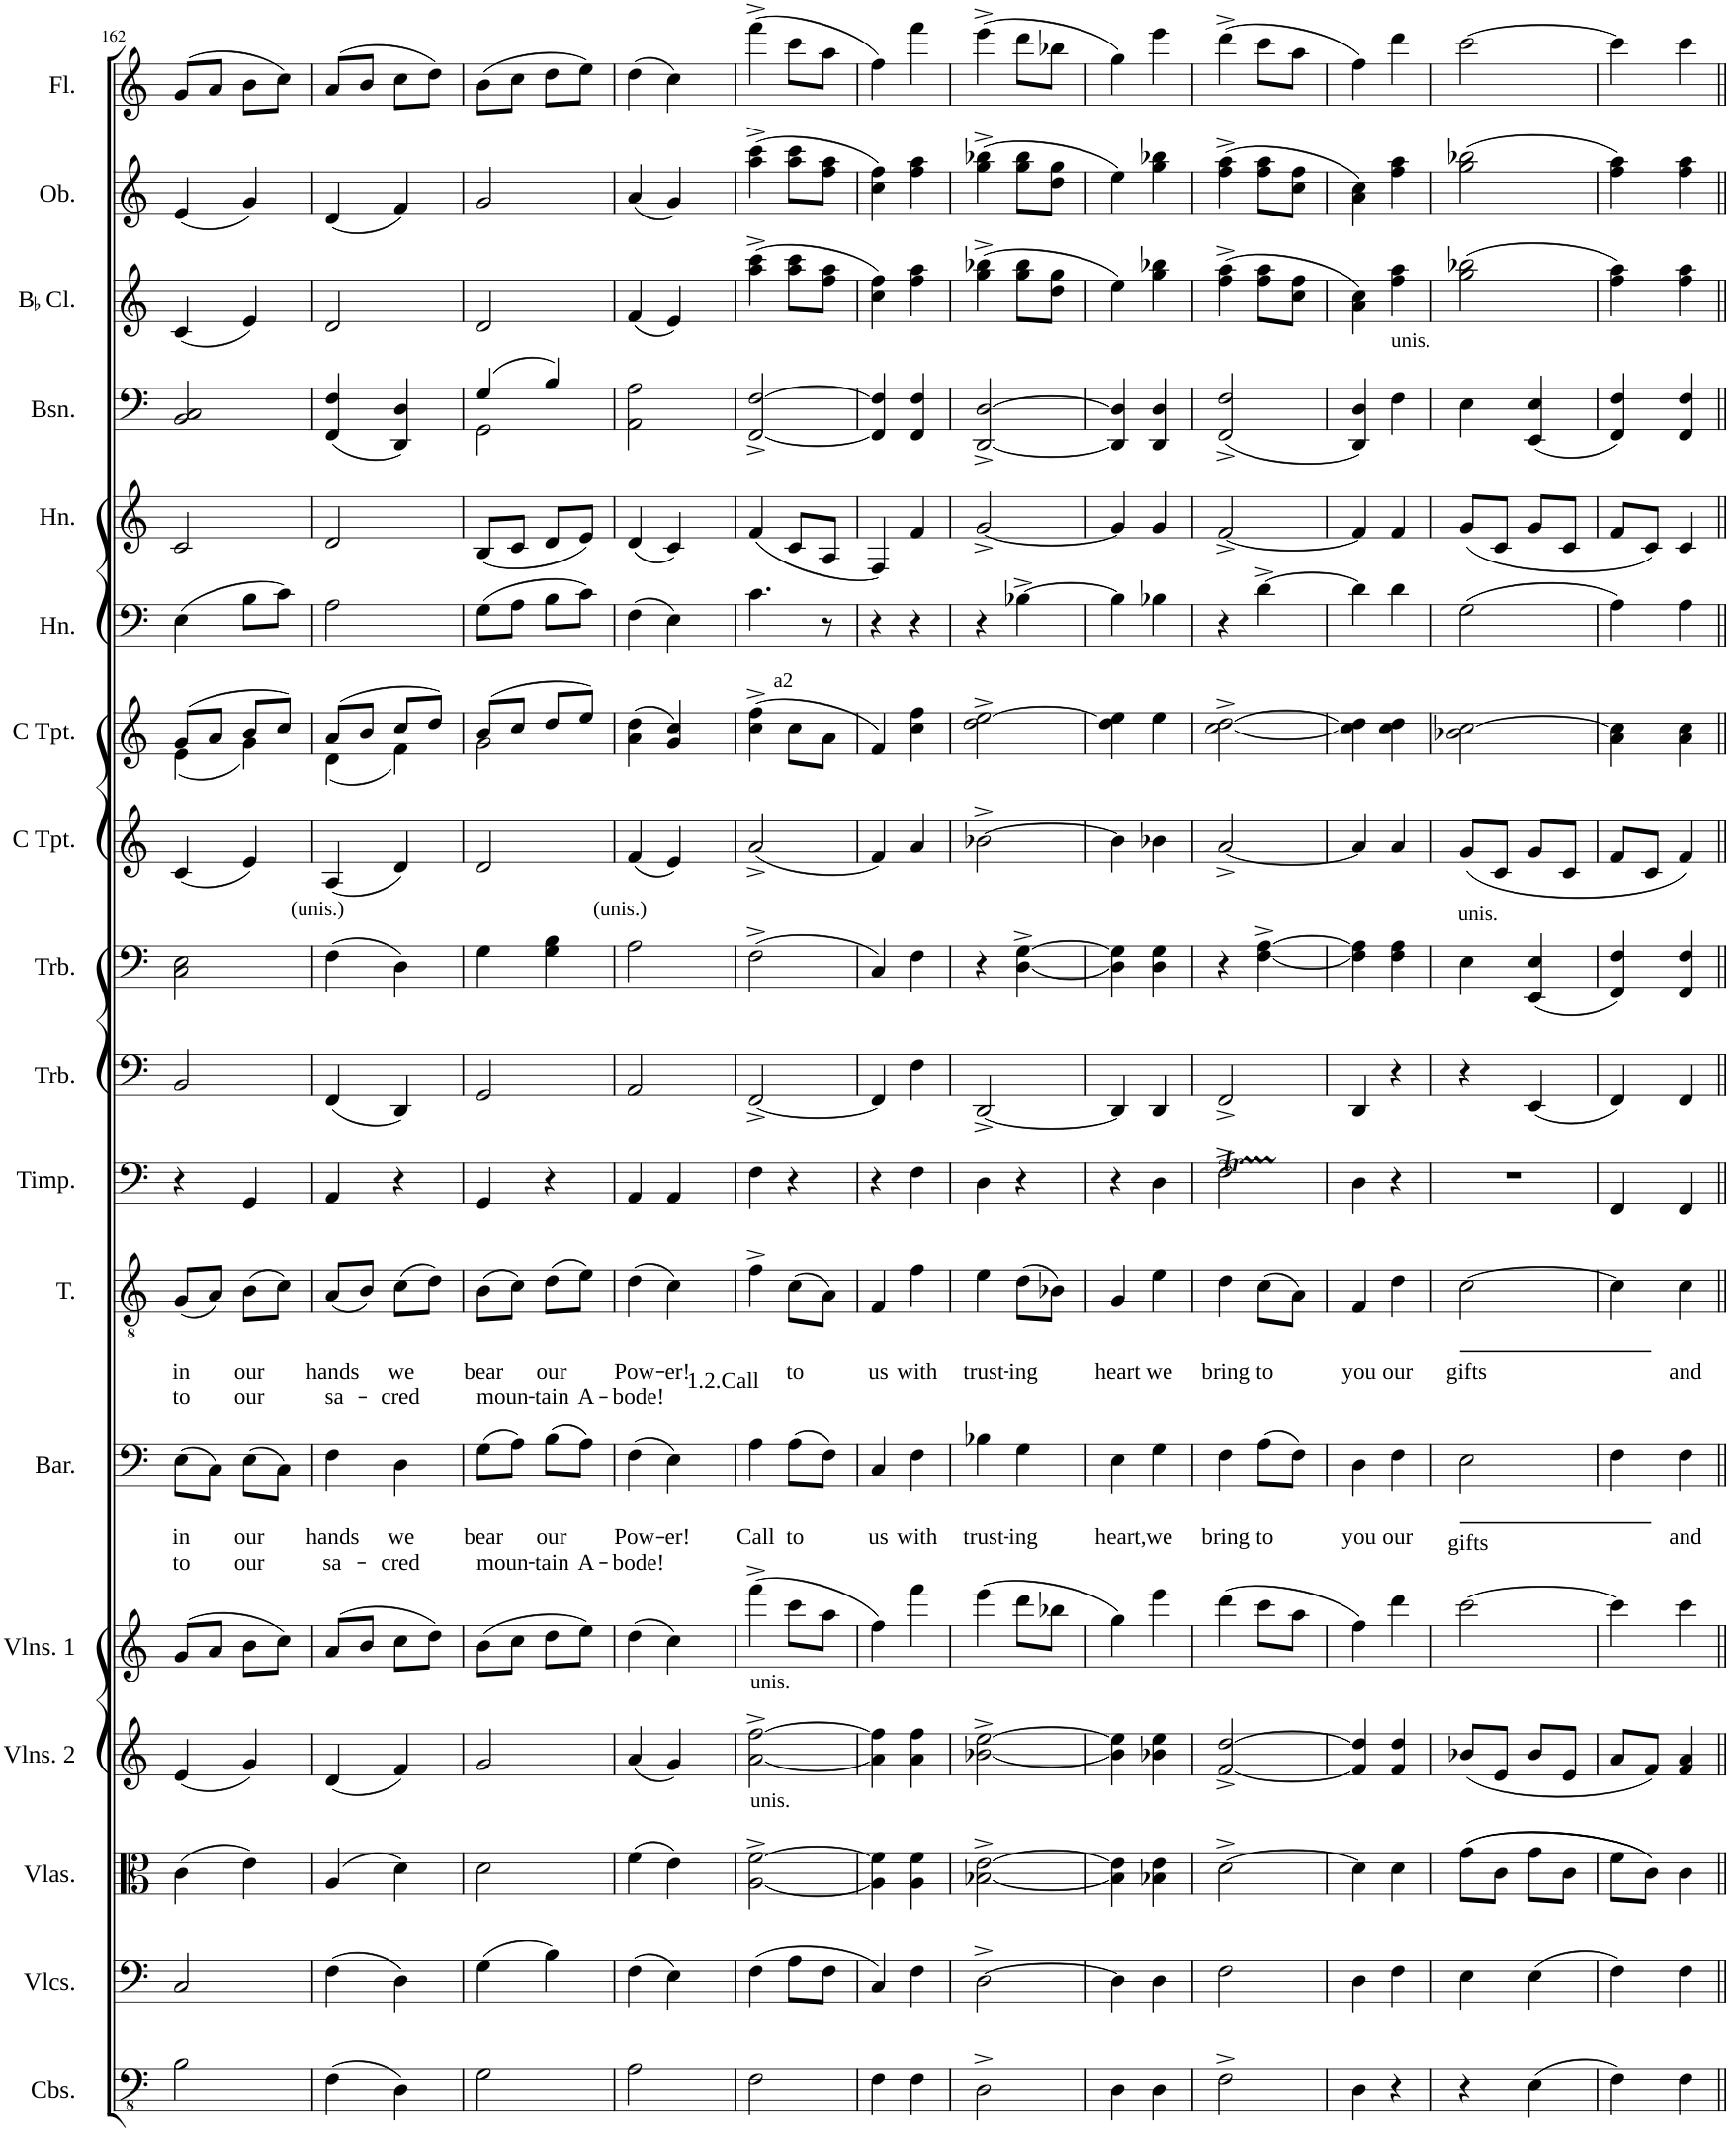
**kern	**kern	**kern	**kern	**kern	**kern	**text	**text	**kern	**text	**text	**kern	**kern	**kern	**kern	**kern	**kern	**kern	**kern	**kern	**kern	**kern
*part18	*part17	*part16	*part15	*part14	*part13	*part13	*part13	*part12	*part12	*part12	*part11	*part10	*part9	*part8	*part7	*part6	*part5	*part4	*part3	*part2	*part1
*staff18	*staff17	*staff16	*staff15	*staff14	*staff13	*staff13	*staff13	*staff12	*staff12	*staff12	*staff11	*staff10	*staff9	*staff8	*staff7	*staff6	*staff5	*staff4	*staff3	*staff2	*staff1
*I"Contrabasses	*I"Violoncellos	*I"Violas	*I"Violins 2	*I"Violins 1	*I"Baritone	*	*	*I"Tenor	*	*	*I"Timpani	*I"Trombone	*I"Trombone	*I"C Trumpet	*I"C Trumpet	*I"Horn	*I"Horn	*I"Bassoon	*I"BaccidentalFlat Clarinet	*I"Oboe	*I"Flute
*I'Cbs.	*I'Vlcs.	*I'Vlas.	*I'Vlns. 2	*I'Vlns. 1	*I'Bar.	*	*	*I'T.	*	*	*I'Timp.	*I'Trb.	*I'Trb.	*I'C Tpt.	*I'C Tpt.	*I'Hn.	*I'Hn.	*I'Bsn.	*I'BaccidentalFlat Cl.	*I'Ob.	*I'Fl.
!!LO:PB:g=z
*clefFv4	*clefF4	*clefC3	*clefG2	*clefG2	*clefF4	*	*	*clefGv2	*	*	*clefF4	*clefF4	*clefF4	*clefG2	*clefG2	*clefF4	*clefG2	*clefF4	*clefG2	*clefG2	*clefG2
*	*	*	*	*	*	*	*	*	*	*	*	*	*	*	*	*ITrd4c7	*ITrd4c7	*	*ITrd1c2	*	*
*k[]	*k[]	*k[]	*k[]	*k[]	*k[]	*	*	*k[]	*	*	*k[]	*k[]	*k[]	*k[]	*k[]	*k[]	*k[]	*k[]	*k[]	*k[]	*k[]
*M2/4	*M2/4	*M2/4	*M2/4	*M2/4	*M2/4	*	*	*M2/4	*	*	*M2/4	*M2/4	*M2/4	*M2/4	*M2/4	*M2/4	*M2/4	*M2/4	*M2/4	*M2/4	*M2/4
=162	=162	=162	=162	=162	=162	=162	=162	=162	=162	=162	=162	=162	=162	=162	=162	=162	=162	=162	=162	=162	=162
!	!	!	!	!	!	!LO:LY:b	!LO:LY:b	!	!LO:LY:b	!LO:LY:b	!	!	!	!	!	!	!	!	!	!	!
*	*	*	*	*	*	*	*	*	*	*	*	*	*	*	*^	*	*	*	*	*	*
2BB\	2C/	(4c\	(4e/	(8g/L	(8E\L	in	to	(8G/L	in	to	4r	2BB/	2C\ 2E\	(4c/	(8g/L	(4e\	(4E\	2c/	2BB/ 2C/	(4c/	(4e/	(8g/L
.	.	.	.	8a/J	8C\J)	.	.	8A/J)	.	.	.	.	.	.	8a/J	.	.	.	.	.	.	8a/J
!	!	!	!	!	!	!LO:LY:b	!LO:LY:b	!	!LO:LY:b	!LO:LY:b	!	!	!	!	!	!	!	!	!	!	!	!
.	.	4e\)	4g/)	8b\L	(8E\L	our	our	(8B\L	our	our	4GG/	.	.	4e/)	8b/L	4g\)	8B\L	.	.	4e/)	4g/)	8b\L
.	.	.	.	8cc\J)	8C\J)	.	.	8c\J)	.	.	.	.	.	.	8cc/J)	.	8c\J)	.	.	.	.	8cc\J)
=163	=163	=163	=163	=163	=163	=163	=163	=163	=163	=163	=163	=163	=163	=163	=163	=163	=163	=163	=163	=163	=163	=163
!	!	!	!	!	!	!	!	!	!	!	!	!	!LO:TX:a:t=(unis.)	!	!	!	!	!	!	!	!	!
!	!	!	!	!	!	!LO:LY:b	!LO:LY:b	!	!LO:LY:b	!LO:LY:b	!	!	!	!	!	!	!	!	!	!	!	!
(4FF\	(4F\	(4A/	(4d/	(8a/L	4F\	hands	sa-	(8A/L	hands	sa-	4AA/	(4FF/	(4F\	(4A/	(8a/L	(4d\	2A\	2d/	(4FF/ 4F/	2d/	(4d/	(8a/L
.	.	.	.	8b/J	.	.	.	8B/J)	.	.	.	.	.	.	8b/J	.	.	.	.	.	.	8b/J
!	!	!	!	!	!	!LO:LY:b	!LO:LY:b	!	!LO:LY:b	!LO:LY:b	!	!	!	!	!	!	!	!	!	!	!	!
4DD\)	4D\)	4d\)	4f/)	8cc\L	4D\	we	-cred	(8c\L	we	cred	4r	4DD/)	4D\)	4d/)	8cc/L	4f\)	.	.	4DD/ 4D/)	.	4f/)	8cc\L
.	.	.	.	8dd\J)	.	.	.	8d\J)	.	.	.	.	.	.	8dd/J)	.	.	.	.	.	.	8dd\J)
=164	=164	=164	=164	=164	=164	=164	=164	=164	=164	=164	=164	=164	=164	=164	=164	=164	=164	=164	=164	=164	=164	=164
!	!	!	!	!	!	!LO:LY:b	!LO:LY:b	!	!LO:LY:b	!LO:LY:b	!	!	!	!	!	!	!	!	!	!	!	!
*	*	*	*	*	*	*	*	*	*	*	*	*	*	*	*	*	*	*	*^	*	*	*
2GG\	(4G\	2d\	2g/	(8b\L	(8G\L	bear	moun-	(8B\L	bear	moun-	4GG/	2GG/	4G\	2d/	(8b/L	2g\	(8G\L	(8B/L	(4G/	2GG\	2d/	2g/	(8b\L
.	.	.	.	8cc\J	8A\J)	.	.	8c\J)	.	.	.	.	.	.	8cc/J	.	8A\J	8c/J	.	.	.	.	8cc\J
!	!	!	!	!	!	!LO:LY:b	!LO:LY:b	!	!LO:LY:b	!LO:LY:b	!	!	!	!	!	!	!	!	!	!	!	!	!
.	4B\)	.	.	8dd\L	(8B\L	our	tain	(8d\L	our	tain	4r	.	4G\ 4B\	.	8dd/L	.	8B\L	8d/L	4B/)	.	.	.	8dd\L
!	!	!	!	!	!	!	!LO:LY:b	!	!	!LO:LY:b	!	!	!	!	!	!	!	!	!	!	!	!	!
.	.	.	.	8ee\J)	8A\J)	.	A-	8e\J)	.	A-	.	.	.	.	8ee/J)	.	8c\J)	8e/J)	.	.	.	.	8ee\J)
*	*	*	*	*	*	*	*	*	*	*	*	*	*	*	*v	*v	*	*	*v	*v	*	*	*
=165	=165	=165	=165	=165	=165	=165	=165	=165	=165	=165	=165	=165	=165	=165	=165	=165	=165	=165	=165	=165	=165
!	!	!	!	!	!	!	!	!	!	!	!	!	!LO:TX:a:t=(unis.)	!	!	!	!	!	!	!	!
!	!	!	!	!	!	!LO:LY:b	!LO:LY:b	!	!LO:LY:b	!LO:LY:b	!	!	!	!	!	!	!	!	!	!	!
2AA\	(4F\	(4f\	(4a/	(4dd\	(4F\	Pow-	-bode!	(4d\	Pow-	-bode!	4AA/	2AA/	2A\	(4f/	(4a\ 4dd\	(4F\	(4d/	2AA\ 2A\	(4f/	(4a/	(4dd\
!	!	!	!	!	!	!LO:LY:b	!	!	!LO:LY:b	!	!	!	!	!	!	!	!	!	!	!	!
.	4E\)	4e\)	4g/)	4cc\)	4E\)	-er!	.	4c\)	-er!	.	4AA/	.	.	4e/)	4g/ 4cc/)	4E\)	4c/)	.	4e/)	4g/)	4cc\)
=166	=166	=166	=166	=166	=166	=166	=166	=166	=166	=166	=166	=166	=166	=166	=166	=166	=166	=166	=166	=166	=166
!	!	!	!LO:TX:a:t=unis.	!	!	!	!	!	!	!	!	!	!	!	!	!	!	!	!	!	!
!	!	!LO:TX:a:t=unis.	!	!	!	!	!	!	!	!	!	!	!	!	!	!	!	!	!	!	!
!	!	!	!	!	!	!LO:LY:b	!	!	!LO:LY:b	!	!	!	!	!	!	!	!	!	!	!	!
2FF\	(4F\	[2A\^ [2f\^	[2a\^ [2ff\^	(4fff^\	4A\	Call	.	4f^\	1.2.Call	.	4F\	[2FF^/	(2F^\	(2a^/	(4cc\^ 4ff\^	4.c\	(4f/	[2FF/^ [2F/^	(4aa\^ 4ccc\^	(4aa\^ 4ccc\^	(4fff^\
!	!	!	!	!	!	!	!	!	!	!	!	!	!	!	!LO:TX:a:t=a2	!	!	!	!	!	!
!	!	!	!	!	!	!LO:LY:b	!	!	!LO:LY:b	!	!	!	!	!	!	!	!	!	!	!	!
.	8A\L	.	.	8ccc\L	(8A\L	to	.	(8c\L	to	.	4r	.	.	.	8cc\L	.	8c/L	.	8aa\ 8ccc\L	8aa\ 8ccc\L	8ccc\L
.	8F\J	.	.	8aa\J	8F\J)	.	.	8A\J)	.	.	.	.	.	.	8a\J	8r	8A/J	.	8ff\ 8aa\J	8ff\ 8aa\J	8aa\J
=167	=167	=167	=167	=167	=167	=167	=167	=167	=167	=167	=167	=167	=167	=167	=167	=167	=167	=167	=167	=167	=167
!	!	!	!	!	!	!LO:LY:b	!	!	!LO:LY:b	!	!	!	!	!	!	!	!	!	!	!	!
4FF\	4C/)	4A\] 4f\]	4a\] 4ff\]	4ff\)	4C/	us	.	4F/	us	.	4r	4FF/]	4C/)	4f/)	4f/)	4r	4F/)	4FF/] 4F/]	4cc\ 4ff\)	4cc\ 4ff\)	4ff\)
!	!	!	!	!	!	!LO:LY:b	!	!	!LO:LY:b	!	!	!	!	!	!	!	!	!	!	!	!
4FF\	4F\	4A\ 4f\	4a\ 4ff\	4fff\	4F\	with	.	4f\	with	.	4F\	4F\	4F\	4a/	4cc\ 4ff\	4r	4f/	4FF/ 4F/	4ff\ 4aa\	4ff\ 4aa\	4fff\
=168	=168	=168	=168	=168	=168	=168	=168	=168	=168	=168	=168	=168	=168	=168	=168	=168	=168	=168	=168	=168	=168
!	!	!	!	!	!	!LO:LY:b	!	!	!LO:LY:b	!	!	!	!	!	!	!	!	!	!	!	!
2DD^\	[2D^\	[2B-X\^ [2e\^	[2b-X\^ [2ee\^	(4eee\	4B-X\	trust-	.	4e\	trust-	.	4D\	[2DD^/	4r	[2b-X^\	2dd\^ [2ee\^	4r	[2g^/	[2DD/^ [2D/^	(4gg\^ 4bb-X\^	(4gg\^ 4bb-X\^	(4eee^\
!	!	!	!	!	!	!LO:LY:b	!	!	!LO:LY:b	!	!	!	!	!	!	!	!	!	!	!	!
.	.	.	.	8ddd\L	4G\	-ing	.	(8d\L	-ing	.	4r	.	[4D\^ [4G\^	.	.	[4B-X^\	.	.	8gg\ 8bb-\L	8gg\ 8bb-\L	8ddd\L
.	.	.	.	8bb-X\J	.	.	.	8B-X\J)	.	.	.	.	.	.	.	.	.	.	8dd\ 8gg\J	8dd\ 8gg\J	8bb-X\J
=169	=169	=169	=169	=169	=169	=169	=169	=169	=169	=169	=169	=169	=169	=169	=169	=169	=169	=169	=169	=169	=169
!	!	!	!	!	!	!LO:LY:b	!	!	!LO:LY:b	!	!	!	!	!	!	!	!	!	!	!	!
4DD\	4D\]	4B-\] 4e\]	4b-\] 4ee\]	4gg\)	4E\	heart,	.	4G/	heart	.	4r	4DD/]	4D\] 4G\]	4b-\]	4dd\ 4ee\]	4B-\]	4g/]	4DD/] 4D/]	4ee\)	4ee\)	4gg\)
!	!	!	!	!	!	!LO:LY:b	!	!	!LO:LY:b	!	!	!	!	!	!	!	!	!	!	!	!
4DD\	4D\	4B-X\ 4e\	4b-X\ 4ee\	4eee\	4G\	we	.	4e\	we	.	4D\	4DD/	4D\ 4G\	4b-X\	4ee\	4B-X\	4g/	4DD/ 4D/	4gg\ 4bb-X\	4gg\ 4bb-X\	4eee\
=170	=170	=170	=170	=170	=170	=170	=170	=170	=170	=170	=170	=170	=170	=170	=170	=170	=170	=170	=170	=170	=170
!	!	!	!	!	!	!LO:LY:b	!	!	!LO:LY:b	!	!	!	!	!	!	!	!	!	!	!	!
2FF^\	2F\	[2d^\	[2f/^ [2dd/^	(4ddd\	4F\	bring	.	4d\	bring	.	2FT^\	2FF^/	4r	[2a^/	[2cc\^ [2dd\^	4r	[2f^/	(2FF/^ 2F/^	(4ff\^ 4aa\^	(4ff\^ 4aa\^	(4ddd^\
!	!	!	!	!	!	!LO:LY:b	!	!	!LO:LY:b	!	!	!	!	!	!	!	!	!	!	!	!
.	.	.	.	8ccc\L	(8A\L	to	.	(8c\L	to	.	.	.	[4F\^ [4A\^	.	.	[4d^\	.	.	8ff\ 8aa\L	8ff\ 8aa\L	8ccc\L
.	.	.	.	8aa\J	8F\J)	.	.	8A\J)	.	.	.	.	.	.	.	.	.	.	8cc\ 8ff\J	8cc\ 8ff\J	8aa\J
=171	=171	=171	=171	=171	=171	=171	=171	=171	=171	=171	=171	=171	=171	=171	=171	=171	=171	=171	=171	=171	=171
!	!	!	!	!	!	!LO:LY:b	!	!	!LO:LY:b	!	!	!	!	!	!	!	!	!	!	!	!
4DD\	4D\	4d\]	4f/] 4dd/]	4ff\)	4D\	you	.	4F/	you	.	4D\	4DD/	4F\] 4A\]	4a/]	4cc\] 4dd\]	4d\]	4f/]	4DD/ 4D/)	4a\ 4cc\)	4a\ 4cc\)	4ff\)
!	!	!	!	!	!	!	!	!	!	!	!	!	!	!	!	!	!	!LO:TX:a:t=unis.	!	!	!
!	!	!	!	!	!	!LO:LY:b	!	!	!LO:LY:b	!	!	!	!	!	!	!	!	!	!	!	!
4r	4F\	4d\	4f/ 4dd/	4ddd\	4F\	our	.	4d\	our	.	4r	4r	4F\ 4A\	4a/	4cc\ 4dd\	4d\	4f/	4F\	4ff\ 4aa\	4ff\ 4aa\	4ddd\
=172	=172	=172	=172	=172	=172	=172	=172	=172	=172	=172	=172	=172	=172	=172	=172	=172	=172	=172	=172	=172	=172
!	!	!	!	!	!	!	!	!	!	!	!	!	!LO:TX:a:t=unis.	!	!	!	!	!	!	!	!
!	!	!	!	!	!	!LO:LY:b	!	!	!LO:LY:b	!	!	!	!	!	!	!	!	!	!	!	!
4r	4E\	((8g\L	(8b-X/L	[2ccc\	2E\	gifts	.	[2c\	gifts	.	2r	4r	4E\	(8g/L	2b-X\ [2cc\	(2G\	(8g/L	4E\	(2gg\ 2bb-X\	(2gg\ 2bb-X\	[2ccc\
.	.	8c\J	8e/J	.	.	.	.	.	.	.	.	.	.	8c/J	.	.	8c/J	.	.	.	.
(4EE\	(4E\	8g\L	8b-/L	.	.	.	.	.	.	.	.	(4EE/	(4EE/ 4E/	8g/L	.	.	8g/L	(4EE/ 4E/	.	.	.
.	.	8c\J	8e/J	.	.	.	.	.	.	.	.	.	.	8c/J	.	.	8c/J	.	.	.	.
=173	=173	=173	=173	=173	=173	=173	=173	=173	=173	=173	=173	=173	=173	=173	=173	=173	=173	=173	=173	=173	=173
4FF\)	4F\)	8f\L	8a/L	4ccc\]	4F\	.	.	4c\]	.	.	4FF/	4FF/)	4FF/ 4F/)	8f/L	4a\ 4cc\]	4A\)	8f/L	4FF/ 4F/)	4ff\ 4aa\)	4ff\ 4aa\)	4ccc\]
.	.	8c\J))	8f/J)	.	.	.	.	.	.	.	.	.	.	8c/J	.	.	8c/J)	.	.	.	.
!	!	!	!	!	!	!LO:LY:b	!	!	!LO:LY:b	!	!	!	!	!	!	!	!	!	!	!	!
4FF\	4F\	4c\	4f/ 4a/	4ccc\	4F\	and	.	4c\	and	.	4FF/	4FF/	4FF/ 4F/	4f/)	4a\ 4cc\	4A\	4c/	4FF/ 4F/	4ff\ 4aa\	4ff\ 4aa\	4ccc\
=||	=||	=||	=||	=||	=||	=||	=||	=||	=||	=||	=||	=||	=||	=||	=||	=||	=||	=||	=||	=||	=||
*-	*-	*-	*-	*-	*-	*-	*-	*-	*-	*-	*-	*-	*-	*-	*-	*-	*-	*-	*-	*-	*-
